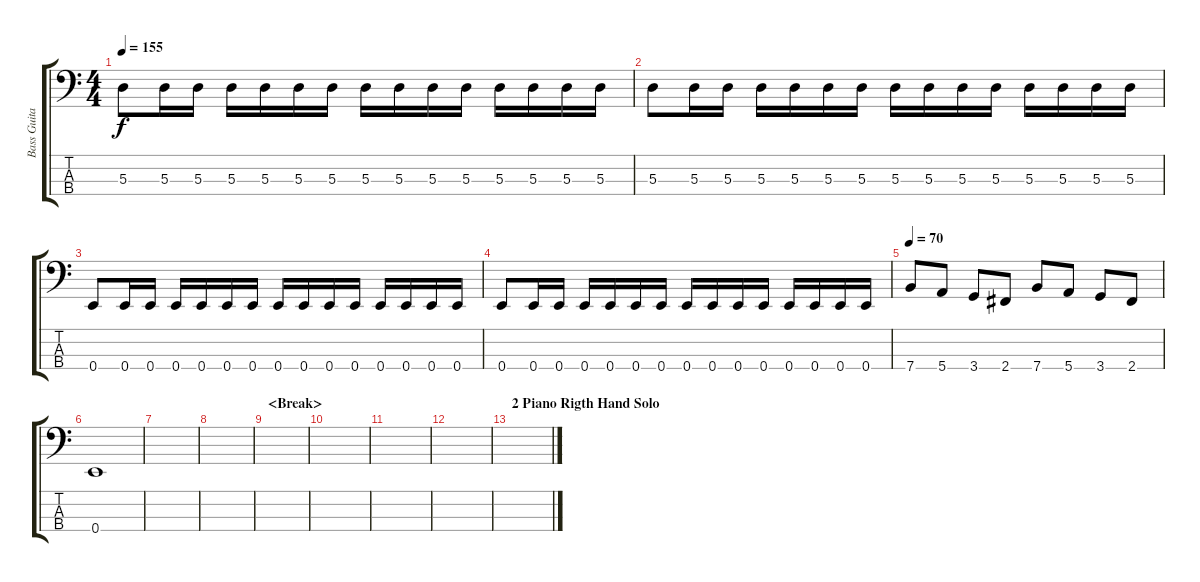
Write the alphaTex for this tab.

\track ("Bass Guitar" "Bass Guita") {instrument electricbasspick}
\staff {score tabs}
\tuning (G2 D2 A1 E1) {hide}
\ts (4 4)
\tempo 155
\clef f4
\ks c
5.3.8{dy f} 5.3.16 5.3.16 5.3.16 5.3.16 5.3.16 5.3.16 5.3.16 5.3.16 5.3.16 5.3.16 5.3.16 5.3.16 5.3.16 5.3.16 |
5.3.8 5.3.16 5.3.16 5.3.16 5.3.16 5.3.16 5.3.16 5.3.16 5.3.16 5.3.16 5.3.16 5.3.16 5.3.16 5.3.16 5.3.16 |
0.4.8 0.4.16 0.4.16 0.4.16 0.4.16 0.4.16 0.4.16 0.4.16 0.4.16 0.4.16 0.4.16 0.4.16 0.4.16 0.4.16 0.4.16 |
0.4.8 0.4.16 0.4.16 0.4.16 0.4.16 0.4.16 0.4.16 0.4.16 0.4.16 0.4.16 0.4.16 0.4.16 0.4.16 0.4.16 0.4.16 |
\tempo 70
7.4.8 5.4.8 3.4.8 2.4.8 7.4.8 5.4.8 3.4.8 2.4.8 |
0.4.1 |
|
|
\section ("" "<Break>")
|
|
|
|
\section ("" "2 Piano Rigth Hand Solo")
